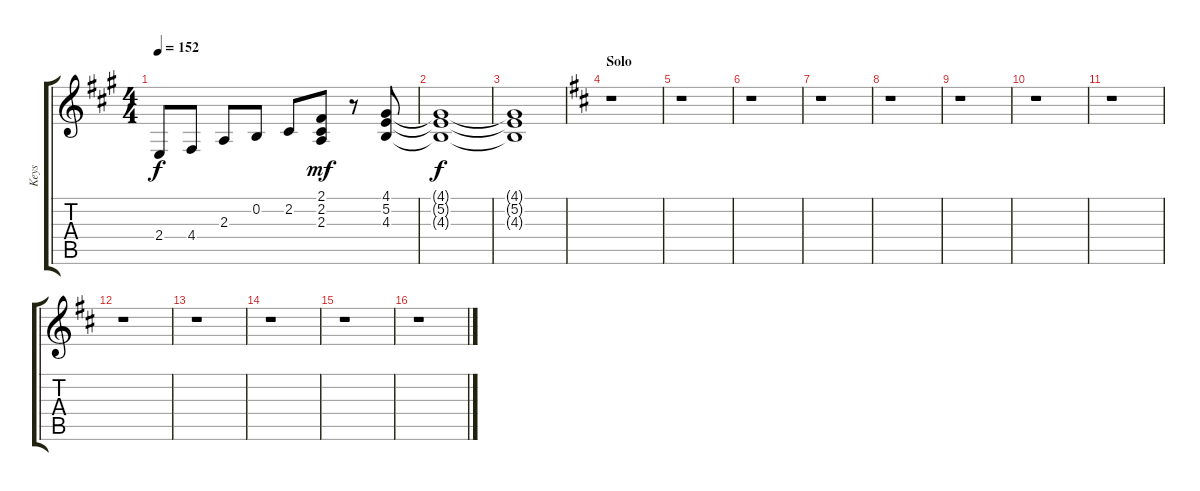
\track ("Keys" "Keys") {instrument brasssection}
\staff {score tabs}
\tuning (E4 B3 G3 D3 A2 E2) {hide}
\ts (4 4)
\tempo 152
\clef g2
\ks f#minor
2.4.8{dy f} 4.4.8 2.3.8 0.2.8 2.2.8 (2.1 2.2 2.3).8{dy mf} r.8 (4.1 5.2 4.3).8 |
(4.1{t} 5.2{t} 4.3{t}).1{dy f} |
(4.1{t} 5.2{t} 4.3{t}).1 |
\section ("" "Solo")
\ks bminor
r.1 |
r.1 |
r.1 |
r.1 |
r.1 |
r.1 |
r.1 |
r.1 |
r.1 |
r.1 |
r.1 |
r.1 |
r.1
